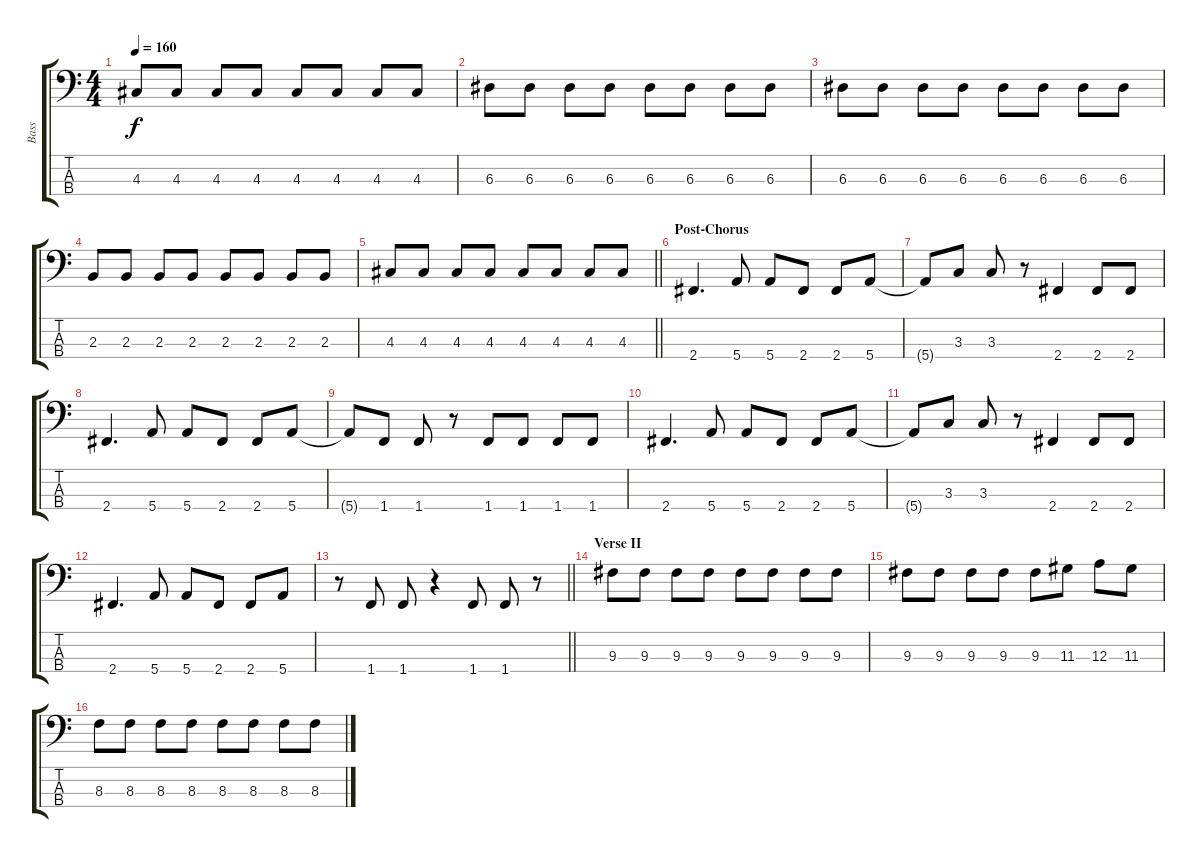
\track ("Bass" "Bass") {instrument electricbasspick}
\staff {score tabs}
\tuning (G2 D2 A1 E1) {hide}
\ts (4 4)
\tempo 160
\clef f4
\ks c
4.3.8{dy f} 4.3.8 4.3.8 4.3.8 4.3.8 4.3.8 4.3.8 4.3.8 |
6.3.8 6.3.8 6.3.8 6.3.8 6.3.8 6.3.8 6.3.8 6.3.8 |
6.3.8 6.3.8 6.3.8 6.3.8 6.3.8 6.3.8 6.3.8 6.3.8 |
2.3.8 2.3.8 2.3.8 2.3.8 2.3.8 2.3.8 2.3.8 2.3.8 |
\barLineRight lightlight
4.3.8 4.3.8 4.3.8 4.3.8 4.3.8 4.3.8 4.3.8 4.3.8 |
\section ("" "Post-Chorus")
2.4.4{d} 5.4.8 5.4.8 2.4.8 2.4.8 5.4.8 |
5.4{t}.8 3.3.8 3.3.8 r.8 2.4.4 2.4.8 2.4.8 |
2.4.4{d} 5.4.8 5.4.8 2.4.8 2.4.8 5.4.8 |
5.4{t}.8 1.4.8 1.4.8 r.8 1.4.8 1.4.8 1.4.8 1.4.8 |
2.4.4{d} 5.4.8 5.4.8 2.4.8 2.4.8 5.4.8 |
5.4{t}.8 3.3.8 3.3.8 r.8 2.4.4 2.4.8 2.4.8 |
2.4.4{d} 5.4.8 5.4.8 2.4.8 2.4.8 5.4.8 |
\barLineRight lightlight
r.8 1.4.8 1.4.8 r.4 1.4.8 1.4.8 r.8 |
\section ("" "Verse II")
9.3.8 9.3.8 9.3.8 9.3.8 9.3.8 9.3.8 9.3.8 9.3.8 |
9.3.8 9.3.8 9.3.8 9.3.8 9.3.8 11.3.8 12.3.8 11.3.8 |
8.3.8 8.3.8 8.3.8 8.3.8 8.3.8 8.3.8 8.3.8 8.3.8
